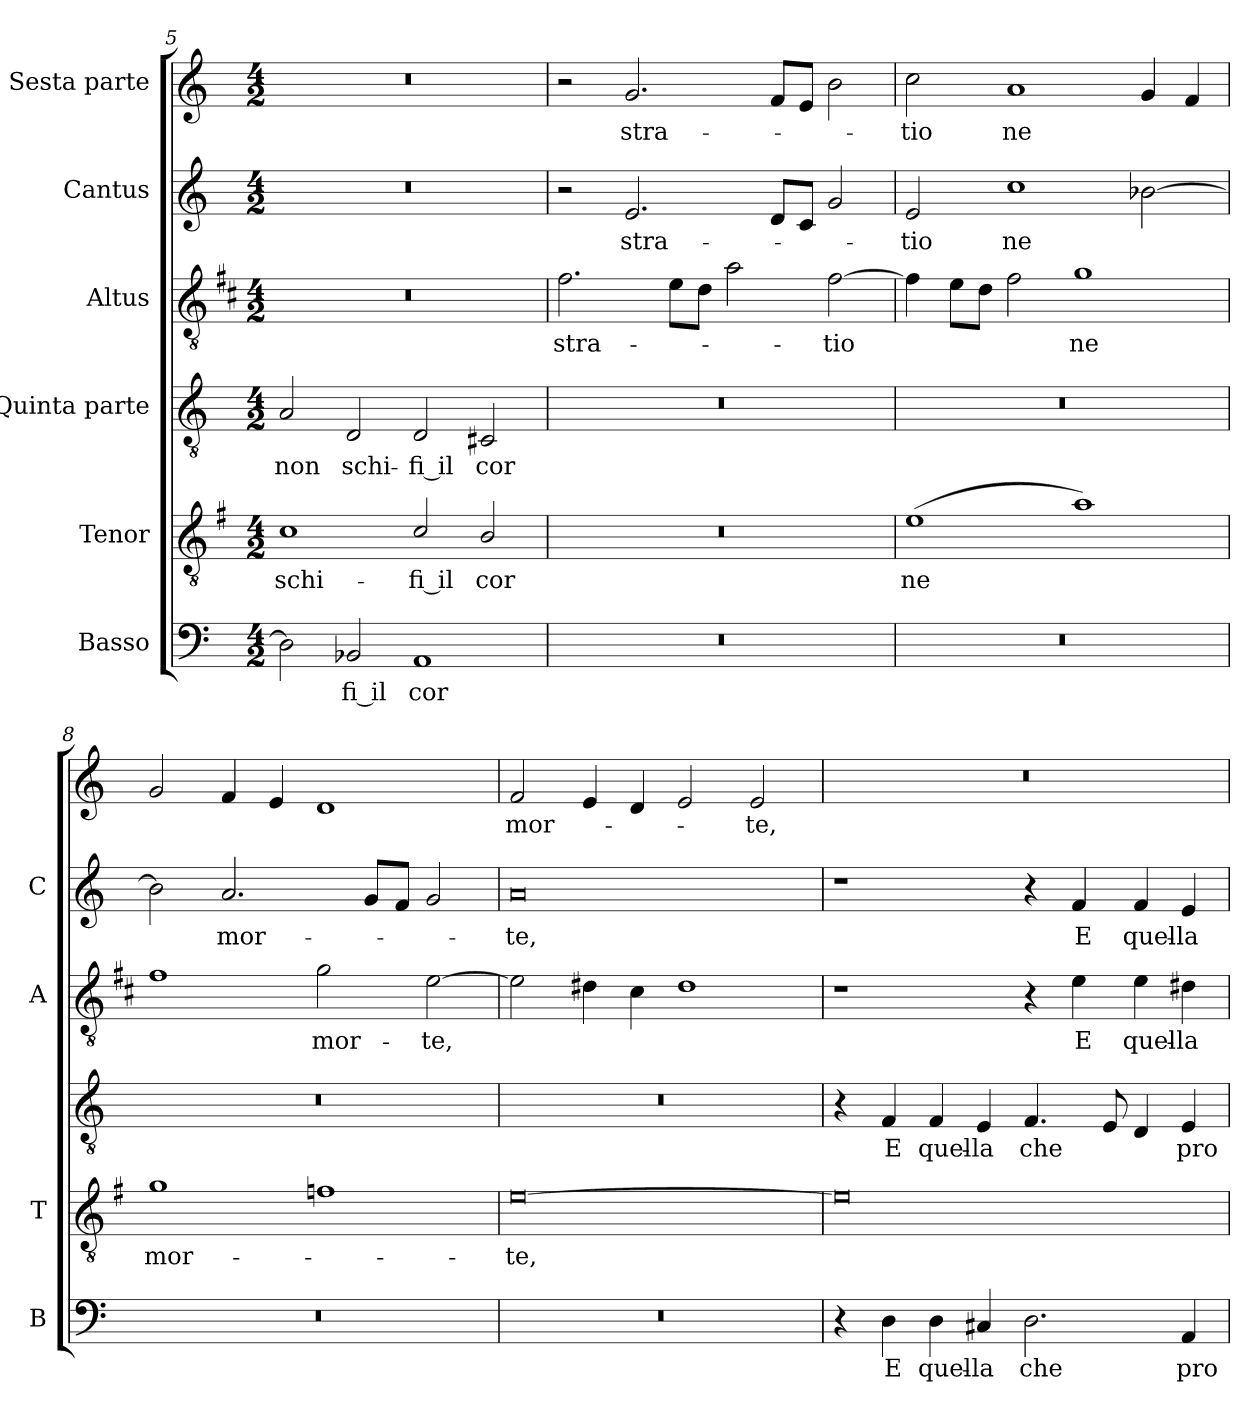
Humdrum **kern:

**kern	**text	**kern	**text	**kern	**text	**kern	**text	**kern	**text	**kern	**text
*part6	*part6	*part5	*part5	*part4	*part4	*part3	*part3	*part2	*part2	*part1	*part1
*staff6	*staff6	*staff5	*staff5	*staff4	*staff4	*staff3	*staff3	*staff2	*staff2	*staff1	*staff1
*I"Basso	*	*I"Tenor	*	*I"Quinta parte	*	*I"Altus	*	*I"Cantus	*	*I"Sesta parte	*
*I'B	*	*I'T	*	*	*	*I'A	*	*I'C	*	*	*
!!LO:LB:g=z
*clefF4	*	*clefGv2	*	*clefGv2	*	*clefGv2	*	*clefG2	*	*clefG2	*
*	*	*ITrd4c7	*	*	*	*ITrd1c2	*	*	*	*	*
*k[]	*	*k[]	*	*k[]	*	*k[]	*	*k[]	*	*k[]	*
*C:	*	*C:	*	*C:	*	*C:	*	*C:	*	*C:	*
*M4/2	*	*M4/2	*	*M4/2	*	*M4/2	*	*M4/2	*	*M4/2	*
=5	=5	=5	=5	=5	=5	=5	=5	=5	=5	=5	=5
!	!	!	!LO:LY:b	!	!LO:LY:b	!	!	!	!	!	!
2D\]	.	1F	schi-	2A/	non	0r	.	0r	.	0r	.
!	!LO:LY:b	!	!	!	!LO:LY:b	!	!	!	!	!	!
2BB-X/	-fi il	.	.	2D/	schi-	.	.	.	.	.	.
!	!LO:LY:b	!	!LO:LY:b	!	!LO:LY:b	!	!	!	!	!	!
1AA	cor	2F/	-fi il	2D/	-fi il	.	.	.	.	.	.
!	!	!	!LO:LY:b	!	!LO:LY:b	!	!	!	!	!	!
.	.	2E/	cor	2C#X/	cor	.	.	.	.	.	.
=6	=6	=6	=6	=6	=6	=6	=6	=6	=6	=6	=6
!	!	!	!	!	!	!	!LO:LY:b	!	!	!	!
0r	.	0r	.	0r	.	2.e\	stra-	2r	.	2r	.
!	!	!	!	!	!	!	!	!	!LO:LY:b	!	!LO:LY:b
.	.	.	.	.	.	.	.	2.e/	stra-	2.g/	stra-
.	.	.	.	.	.	8d\L	.	.	.	.	.
.	.	.	.	.	.	8c\J	.	.	.	.	.
.	.	.	.	.	.	2g\	.	.	.	.	.
.	.	.	.	.	.	.	.	8d/L	.	8f/L	.
.	.	.	.	.	.	.	.	8c/J	.	8e/J	.
!	!	!	!	!	!	!	!LO:LY:b	!	!	!	!
.	.	.	.	.	.	[2e\	-tio	2g/	.	2b\	.
=7	=7	=7	=7	=7	=7	=7	=7	=7	=7	=7	=7
!	!	!	!LO:LY:b	!	!	!	!	!	!LO:LY:b	!	!LO:LY:b
0r	.	(>1A	ne	0r	.	4e\]	.	2e/	-tio	2cc\	-tio
.	.	.	.	.	.	8d\L	.	.	.	.	.
.	.	.	.	.	.	8c\J	.	.	.	.	.
!	!	!	!	!	!	!	!	!	!LO:LY:b	!	!LO:LY:b
.	.	.	.	.	.	2e\	.	1cc	ne	1a	ne
!	!	!	!	!	!	!	!LO:LY:b	!	!	!	!
.	.	1d)	.	.	.	1f	ne	.	.	.	.
.	.	.	.	.	.	.	.	[2b-X\	.	4g/	.
.	.	.	.	.	.	.	.	.	.	4f/	.
=8	=8	=8	=8	=8	=8	=8	=8	=8	=8	=8	=8
!	!	!	!LO:LY:b	!	!	!	!	!	!	!	!
0r	.	1c	mor-	0r	.	1e	.	2b-\]	.	2g/	.
!	!	!	!	!	!	!	!	!	!LO:LY:b	!	!
.	.	.	.	.	.	.	.	2.a/	mor-	4f/	.
.	.	.	.	.	.	.	.	.	.	4e/	.
!	!	!	!	!	!	!	!LO:LY:b	!	!	!	!
.	.	1B-X	.	.	.	2f\	mor-	.	.	1d	.
.	.	.	.	.	.	.	.	8g/L	.	.	.
.	.	.	.	.	.	.	.	8f/J	.	.	.
!	!	!	!	!	!	!	!LO:LY:b	!	!	!	!
.	.	.	.	.	.	[2d\	-te,	2g/	.	.	.
=9	=9	=9	=9	=9	=9	=9	=9	=9	=9	=9	=9
!	!	!	!LO:LY:b	!	!	!	!	!	!LO:LY:b	!	!LO:LY:b
0r	.	[0A	-te,	0r	.	2d\]	.	0a	-te,	2f/	mor-
.	.	.	.	.	.	4c#X\	.	.	.	4e/	.
.	.	.	.	.	.	4B\	.	.	.	4d/	.
.	.	.	.	.	.	1c#	.	.	.	2e/	.
!	!	!	!	!	!	!	!	!	!	!	!LO:LY:b
.	.	.	.	.	.	.	.	.	.	2e/	-te,
=10	=10	=10	=10	=10	=10	=10	=10	=10	=10	=10	=10
4r	.	0A]	.	4r	.	1r	.	1r	.	0r	.
!	!LO:LY:b	!	!	!	!LO:LY:b	!	!	!	!	!	!
4D\	E	.	.	4F/	E	.	.	.	.	.	.
!	!LO:LY:b	!	!	!	!LO:LY:b	!	!	!	!	!	!
4D\	quel-	.	.	4F/	quel-	.	.	.	.	.	.
!	!LO:LY:b	!	!	!	!LO:LY:b	!	!	!	!	!	!
4C#X/	-la	.	.	4E/	-la	.	.	.	.	.	.
!	!LO:LY:b	!	!	!	!LO:LY:b	!	!	!	!	!	!
2.D\	che	.	.	4.F/	che	4r	.	4r	.	.	.
!	!	!	!	!	!	!	!LO:LY:b	!	!LO:LY:b	!	!
.	.	.	.	.	.	4d\	E	4f/	E	.	.
.	.	.	.	8E/	.	.	.	.	.	.	.
!	!	!	!	!	!	!	!LO:LY:b	!	!LO:LY:b	!	!
.	.	.	.	4D/	.	4d\	quel-	4f/	quel-	.	.
!	!LO:LY:b	!	!	!	!LO:LY:b	!	!LO:LY:b	!	!LO:LY:b	!	!
4AA/	pro-	.	.	4E/	pro-	4c#X\	-la	4e/	-la	.	.
=	=	=	=	=	=	=	=	=	=	=	=
*-	*-	*-	*-	*-	*-	*-	*-	*-	*-	*-	*-
